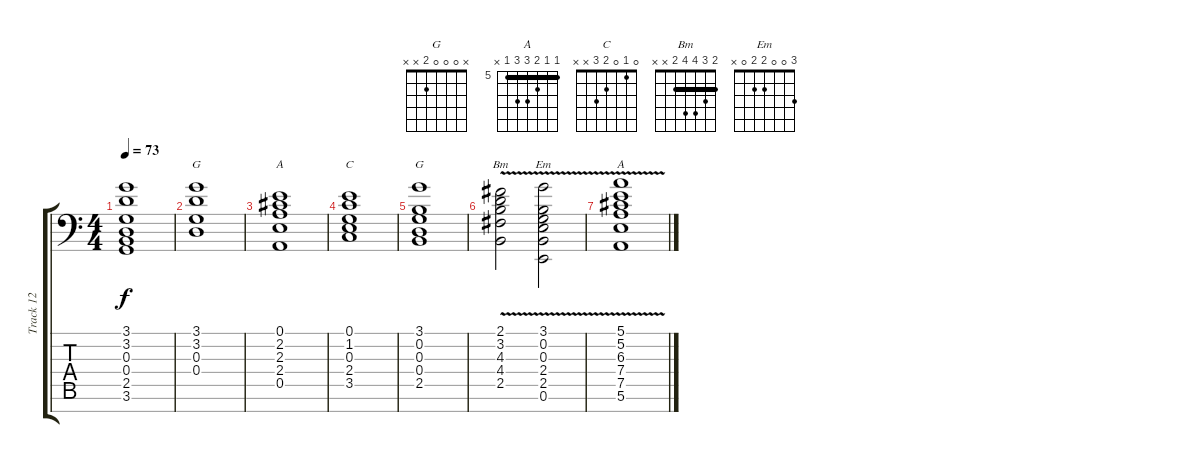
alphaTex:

\track ("Track 12" "Track 12") {instrument lead2sawtooth}
\staff {score tabs}
\tuning (E4 B3 G3 D3 A2 E2 C-1) {hide}
\chord ("G" 3 3 0 0 x x x)
\chord ("A" 0 2 2 2 0 x x)
\chord ("C" 0 1 0 2 3 x x)
\chord ("G" x 0 0 0 2 x x)
\chord ("Bm" 2 3 4 4 2 x x) {barre 2}
\chord ("Em" 3 0 0 2 2 0 x)
\chord ("A" 5 5 6 7 7 5 x) {firstfret 5 barre 5}
\ts (4 4)
\tempo 73
\clef f4
\ks c
(3.1 3.2 0.3 0.4 2.5 3.6).1{dy f volume 0} |
(3.1 3.2 0.3 0.4).1{ch "G" volume 12} |
(0.1 2.2 2.3 2.4 0.5).1{ch "A"} |
(0.1 1.2 0.3 2.4 3.5).1{ch "C"} |
(3.1 0.2 0.3 0.4 2.5).1{ch "G"} |
(2.1{v} 3.2{v} 4.3 4.4{v} 2.5).2{ch "Bm"} (3.1 0.2 0.3{v} 2.4 2.5{v} 0.6).2{ch "Em"} |
(5.1{v} 5.2{v} 6.3{v} 7.4{v} 7.5 5.6{v}).1{ch "A"}
